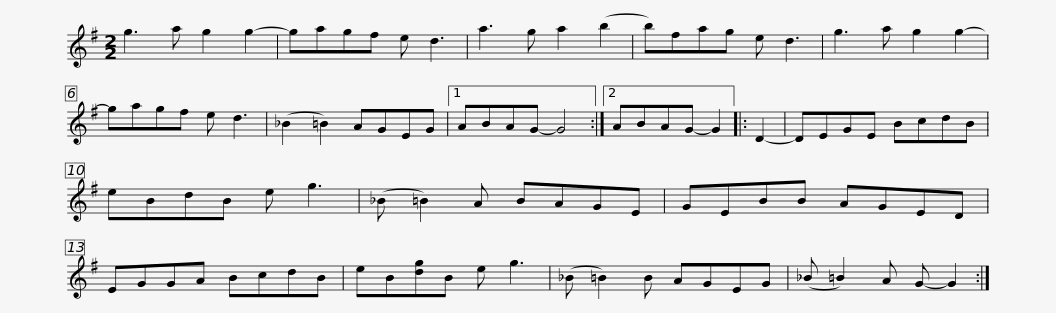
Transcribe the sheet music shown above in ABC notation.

X:1
L:1/8
M:2/2
I:linebreak $
K:G
V:1 treble
V:1
 g3 a g2 g2- | gagf e d3 | a3 g a2 (b2 | b)fag e d3 | g3 a g2 g2- | %5
 gagf e d3 | (_B2 =B2) AGEG |1$ ABAG- G4 :|2 ABAG- G2 |: D2- | %10
 DEGE BcdB | eBdB e g3 | (_B =B2) A BAGE | GEBB AGED |$ EGGA BcdB | %15
 eB[dg]B e g3 | (_B =B2) B AGEG | (_B =B2) A G- G2 :| %18
